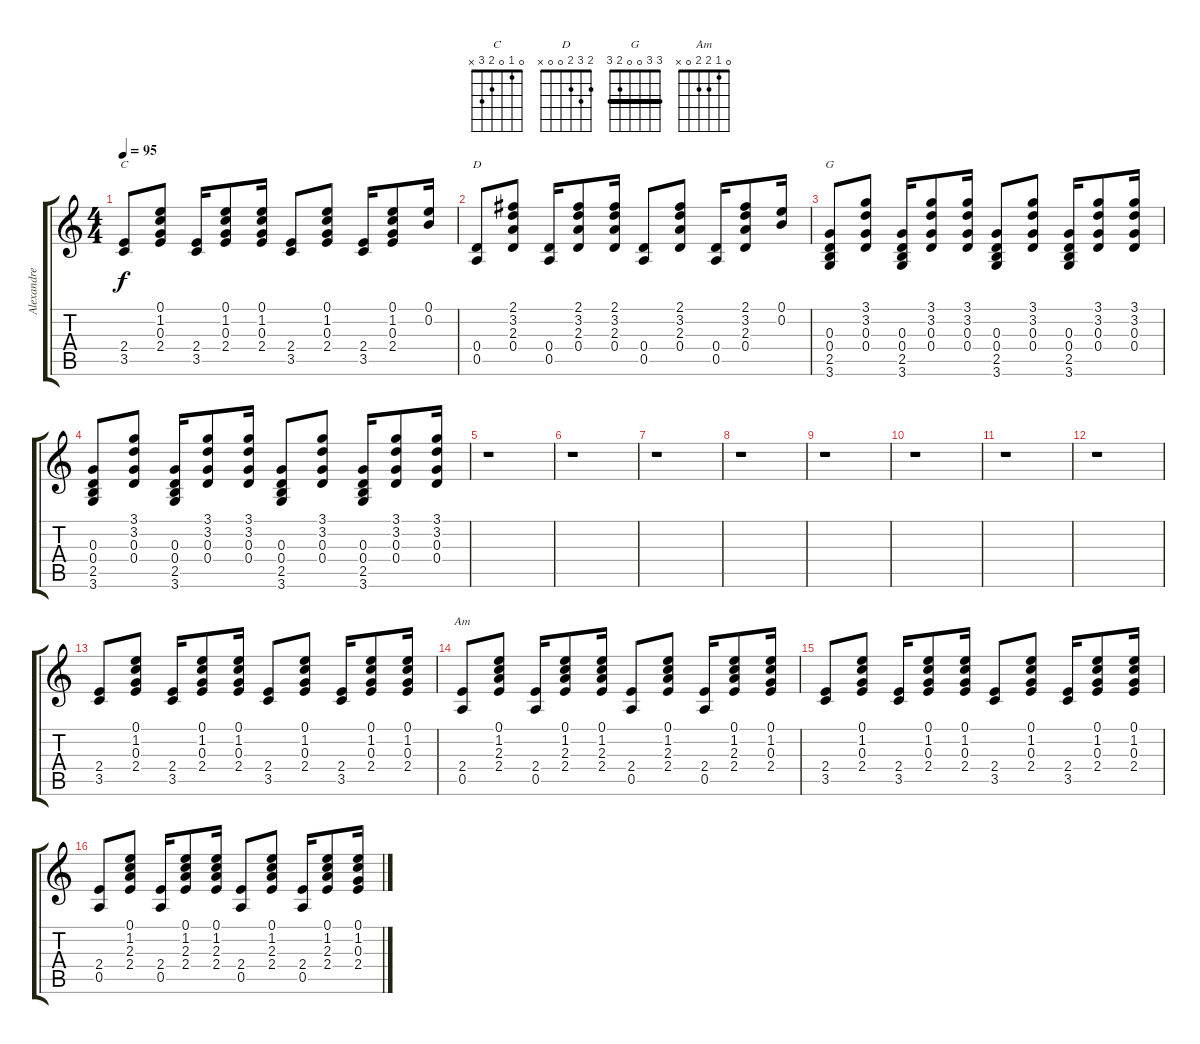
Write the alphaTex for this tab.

\track ("Alexandre Parr - Guitare" "Alexandre ") {instrument electricguitarclean}
\staff {score tabs}
\tuning (E4 B3 G3 D3 A2 E2) {hide}
\chord ("C" 0 1 0 2 3 x)
\chord ("D" 2 3 2 0 0 x)
\chord ("G" 3 3 0 0 2 3) {barre 3}
\chord ("Am" 0 1 2 2 0 x)
\ts (4 4)
\tempo 95
\clef g2
\ks c
(2.4 3.5).8{ch "C" dy f} (0.1 1.2 0.3 2.4).8 (2.4 3.5).16 (0.1 1.2 0.3 2.4).8 (0.1 1.2 0.3 2.4).16 (2.4 3.5).8 (0.1 1.2 0.3 2.4).8 (2.4 3.5).16 (0.1 1.2 0.3 2.4).8 (0.1 0.2).16 |
(0.4 0.5).8{ch "D"} (2.1 3.2 2.3 0.4).8 (0.4 0.5).16 (2.1 3.2 2.3 0.4).8 (2.1 3.2 2.3 0.4).16 (0.4 0.5).8 (2.1 3.2 2.3 0.4).8 (0.4 0.5).16 (2.1 3.2 2.3 0.4).8 (0.1 0.2).16 |
(0.3 0.4 2.5 3.6).8{ch "G"} (3.1 3.2 0.3 0.4).8 (0.3 0.4 2.5 3.6).16 (3.1 3.2 0.3 0.4).8 (3.1 3.2 0.3 0.4).16 (0.3 0.4 2.5 3.6).8 (3.1 3.2 0.3 0.4).8 (0.3 0.4 2.5 3.6).16 (3.1 3.2 0.3 0.4).8 (3.1 3.2 0.3 0.4).16 |
(0.3 0.4 2.5 3.6).8 (3.1 3.2 0.3 0.4).8 (0.3 0.4 2.5 3.6).16 (3.1 3.2 0.3 0.4).8 (3.1 3.2 0.3 0.4).16 (0.3 0.4 2.5 3.6).8 (3.1 3.2 0.3 0.4).8 (0.3 0.4 2.5 3.6).16 (3.1 3.2 0.3 0.4).8 (3.1 3.2 0.3 0.4).16 |
r.1 |
r.1 |
r.1 |
r.1 |
r.1 |
r.1 |
r.1 |
r.1 |
(2.4 3.5).8 (0.1 1.2 0.3 2.4).8 (2.4 3.5).16 (0.1 1.2 0.3 2.4).8 (0.1 1.2 0.3 2.4).16 (2.4 3.5).8 (0.1 1.2 0.3 2.4).8 (2.4 3.5).16 (0.1 1.2 0.3 2.4).8 (0.1 1.2 0.3 2.4).16 |
(2.4 0.5).8{ch "Am"} (0.1 1.2 2.3 2.4).8 (2.4 0.5).16 (0.1 1.2 2.3 2.4).8 (0.1 1.2 2.3 2.4).16 (2.4 0.5).8 (0.1 1.2 2.3 2.4).8 (2.4 0.5).16 (0.1 1.2 2.3 2.4).8 (0.1 1.2 0.3 2.4).16 |
(2.4 3.5).8 (0.1 1.2 0.3 2.4).8 (2.4 3.5).16 (0.1 1.2 0.3 2.4).8 (0.1 1.2 0.3 2.4).16 (2.4 3.5).8 (0.1 1.2 0.3 2.4).8 (2.4 3.5).16 (0.1 1.2 0.3 2.4).8 (0.1 1.2 0.3 2.4).16 |
(2.4 0.5).8 (0.1 1.2 2.3 2.4).8 (2.4 0.5).16 (0.1 1.2 2.3 2.4).8 (0.1 1.2 2.3 2.4).16 (2.4 0.5).8 (0.1 1.2 2.3 2.4).8 (2.4 0.5).16 (0.1 1.2 2.3 2.4).8 (0.1 1.2 0.3 2.4).16
